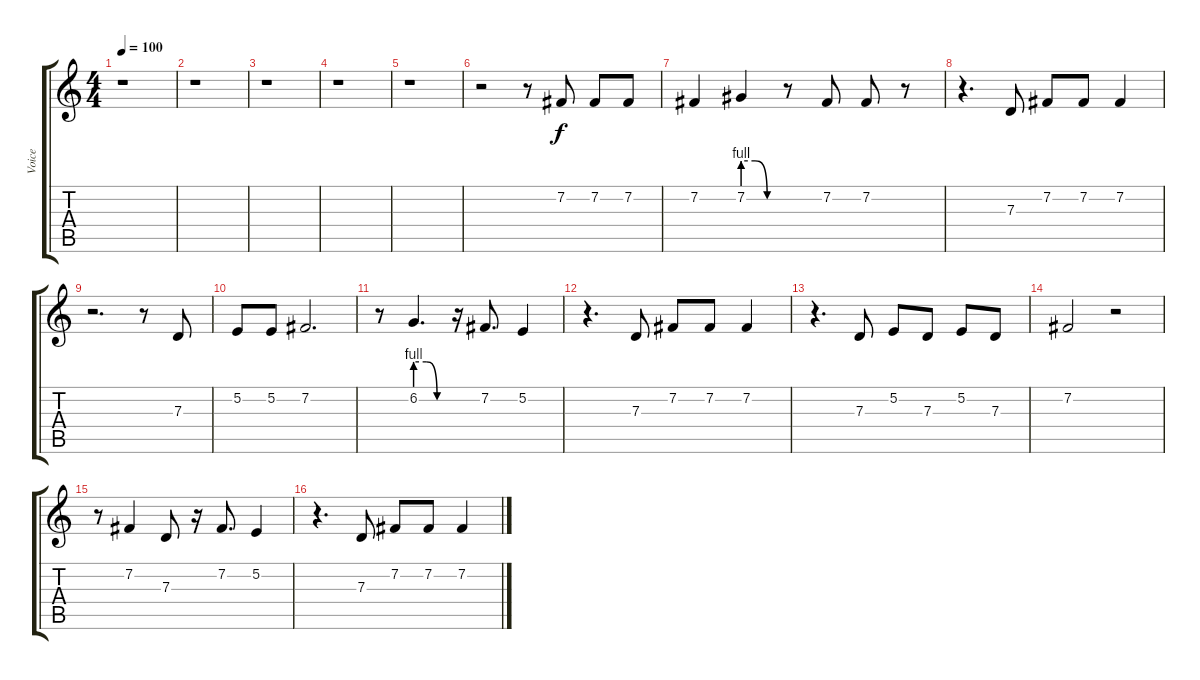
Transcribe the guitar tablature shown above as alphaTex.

\track ("Voice" "Voice") {instrument lead3calliope}
\staff {score tabs}
\tuning (E4 B3 G3 D3 A2 E2) {hide}
\ts (4 4)
\tempo 100
\clef g2
\ks c
r.1{dy f} |
r.1 |
r.1 |
r.1 |
r.1 |
r.2 r.8 7.2.8 7.2.8 7.2.8 |
7.2.4 7.2{be (custom 0 4 20 4 40 0 60 0)}.4 r.8 7.2.8 7.2.8 r.8 |
r.4{d} 7.3.8 7.2.8 7.2.8 7.2.4 |
r.2{d} r.8 7.3.8 |
5.2.8 5.2.8 7.2.2{d} |
r.8 6.2{be (custom 0 4 20 4 40 0 60 0)}.4{d} r.16 7.2.8{d} 5.2.4 |
r.4{d} 7.3.8 7.2.8 7.2.8 7.2.4 |
r.4{d} 7.3.8 5.2.8 7.3.8 5.2.8 7.3.8 |
7.2.2 r.2 |
r.8 7.2.4 7.3.8 r.16 7.2.8{d} 5.2.4 |
r.4{d} 7.3.8 7.2.8 7.2.8 7.2.4
